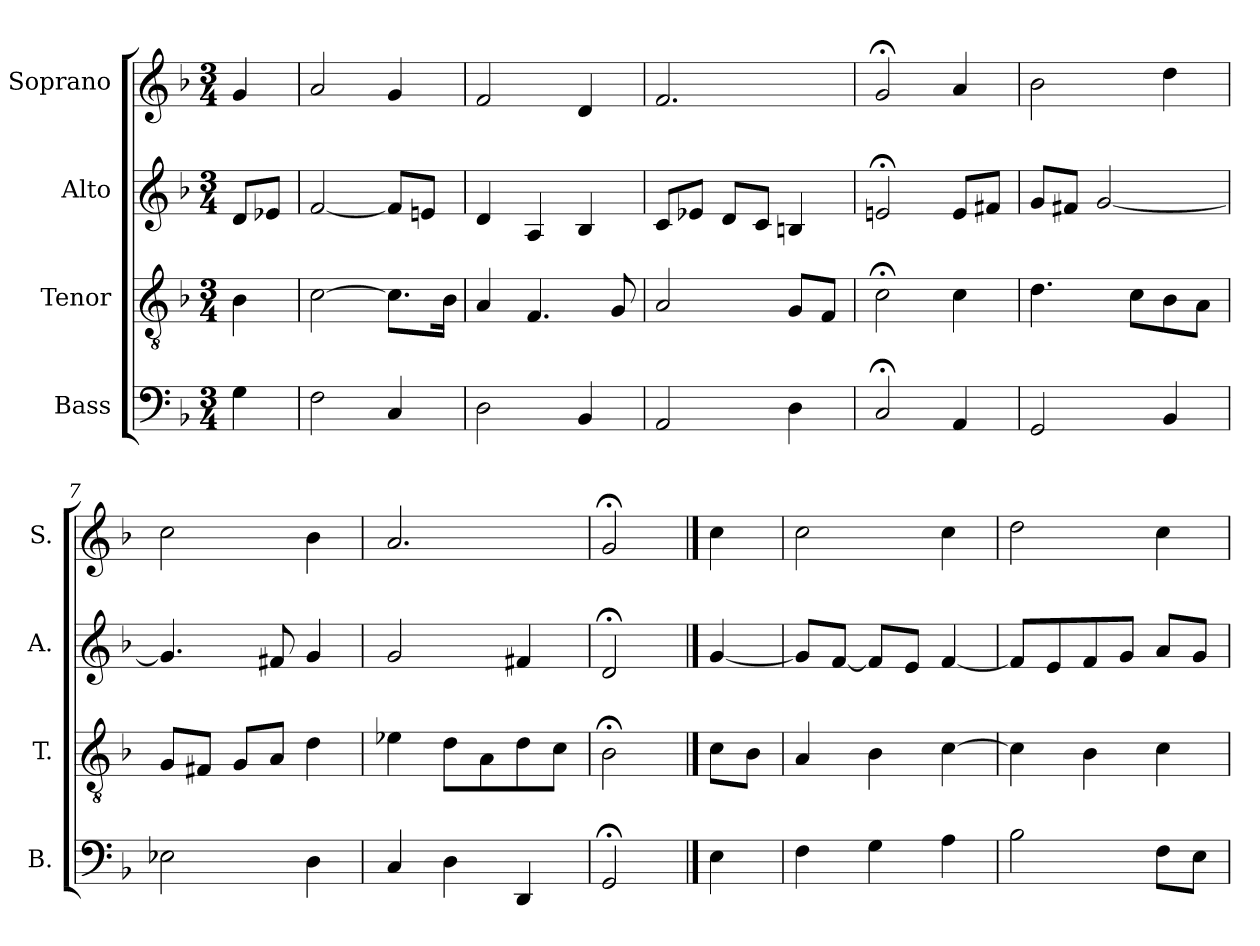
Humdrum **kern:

**kern	**kern	**kern	**kern
*part4	*part3	*part2	*part1
*staff4	*staff3	*staff2	*staff1
*I"Bass	*I"Tenor	*I"Alto	*I"Soprano
*I'B.	*I'T.	*I'A.	*I'S.
*clefF4	*clefGv2	*clefG2	*clefG2
*	*ITrd7c12	*	*
*k[b-]	*k[b-]	*k[b-]	*k[b-]
*F:	*F:	*F:	*F:
*M3/4	*M3/4	*M3/4	*M3/4
=1	=1	=1	=1
4G\	4BB-\	8d/L	4g/
.	.	8e-X/J	.
=2	=2	=2	=2
2F\	[2C\	[2f/	2a/
4C/	8.C\L]	8f/L]	4g/
.	.	8en/J	.
.	16BB-\Jk	.	.
=3	=3	=3	=3
2D\	4AA/	4d/	2f/
.	4.FF/	4A/	.
4BB-/	.	4B-/	4d/
.	8GG/	.	.
=4	=4	=4	=4
2AA/	2AA/	8c/L	2.f/
.	.	8e-X/J	.
.	.	8d/L	.
.	.	8c/J	.
4D\	8GG/L	4Bn/	.
.	8FF/J	.	.
=5	=5	=5	=5
2C;</	2C;<\	2en;</	2g;</
4AA/	4C\	8e/L	4a/
.	.	8f#X/J	.
=6	=6	=6	=6
2GG/	4.D\	8g/L	2b-\
.	.	8f#X/J	.
.	.	[2g/	.
.	8C\L	.	.
4BB-/	8BB-\	.	4dd\
.	8AA\J	.	.
!!LO:LB:g=z
=7	=7	=7	=7
2E-X\	8GG/L	4.g/]	2cc\
.	8FF#X/J	.	.
.	8GG/L	.	.
.	8AA/J	8f#X/	.
4D\	4D\	4g/	4b-\
=8	=8	=8	=8
4C/	4E-X\	2g/	2.a/
4D\	8D\L	.	.
.	8AA\	.	.
4DD/	8D\	4f#X/	.
.	8C\J	.	.
=9	=9	=9	=9
2GG;</	2BB-;<\	2d;</	2g;</
==10	==10	==10	==10
4E\	8C\L	[4g/	4cc\
.	8BB-\J	.	.
=11	=11	=11	=11
4F\	4AA/	8g/L]	2cc\
.	.	[8f/J	.
4G\	4BB-\	8f/L]	.
.	.	8e/J	.
4A\	[4C\	[4f/	4cc\
=12	=12	=12	=12
2B-\	4C\]	8f/L]	2dd\
.	.	8e/	.
.	4BB-\	8f/	.
.	.	8g/J	.
8F\L	4C\	8a/L	4cc\
8E\J	.	8g/J	.
=	=	=	=
*-	*-	*-	*-
